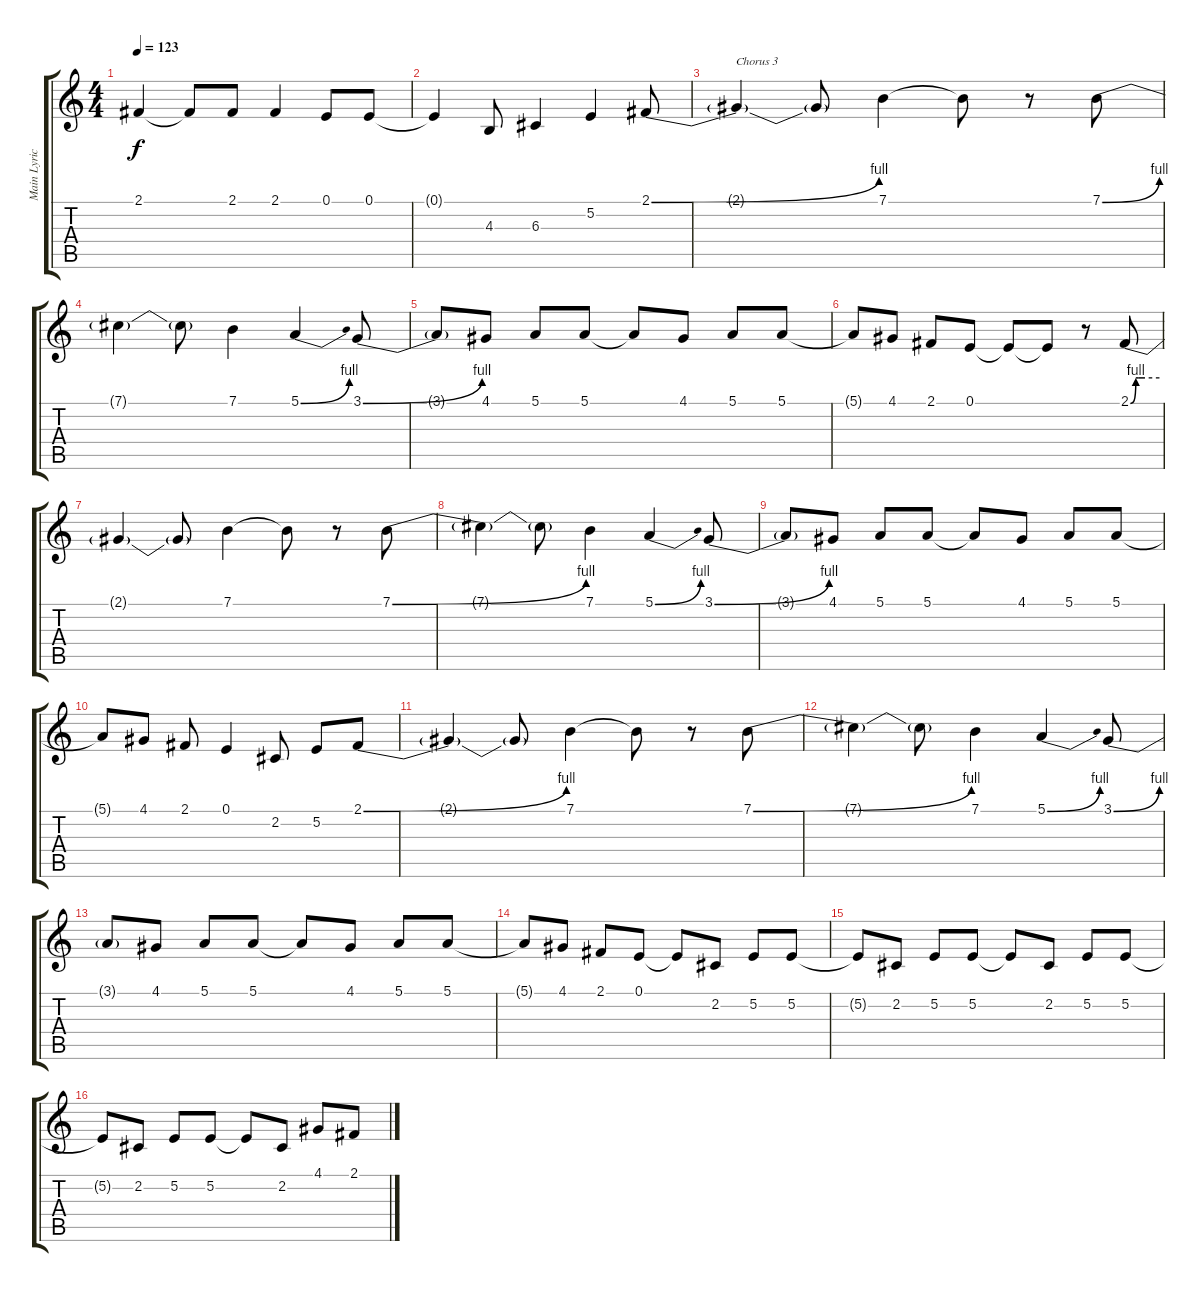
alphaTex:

\track ("Main Lyrics" "Main Lyric") {instrument altosax}
\staff {score tabs}
\tuning (E4 B3 G3 D3 A2 E2) {hide}
\ts (4 4)
\tempo 123
\clef g2
\ks c
2.1.4{dy f} 2.1{t}.8 2.1.8 2.1.4 0.1.8 0.1.8 |
0.1{t}.4 4.3.8 6.3.4 5.2.4 2.1{be (bend 0 0 60 4)}.8 |
2.1{t}.4{txt "Chorus 3"} 2.1{t}.8 7.1.4 7.1{t}.8 r.8 7.1{be (bend 0 0 60 4)}.8 |
7.1{t}.4 7.1{t}.8 7.1.4 5.1{be (bend 0 0 60 4)}.4 3.1{be (bend 0 0 60 4)}.8 |
3.1{t}.8 4.1.8 5.1.8 5.1.8 5.1{t}.8 4.1.8 5.1.8 5.1.8 |
5.1{t}.8 4.1.8 2.1.8 0.1.8 0.1{t}.8 0.1{t}.8 r.8 2.1{be (custom 0 0 11 4 16 4 30 4 60 4)}.8 |
2.1{t}.4 2.1{t}.8 7.1.4 7.1{t}.8 r.8 7.1{be (bend 0 0 60 4)}.8 |
7.1{t}.4 7.1{t}.8 7.1.4 5.1{be (bend 0 0 60 4)}.4 3.1{be (bend 0 0 60 4)}.8 |
3.1{t}.8 4.1.8 5.1.8 5.1.8 5.1{t}.8 4.1.8 5.1.8 5.1.8 |
5.1{t}.8 4.1.8 2.1.8 0.1.4 2.2.8 5.2.8 2.1{be (bend 0 0 60 4)}.8 |
2.1{t}.4 2.1{t}.8 7.1.4 7.1{t}.8 r.8 7.1{be (bend 0 0 60 4)}.8 |
7.1{t}.4 7.1{t}.8 7.1.4 5.1{be (bend 0 0 60 4)}.4 3.1{be (bend 0 0 60 4)}.8 |
3.1{t}.8 4.1.8 5.1.8 5.1.8 5.1{t}.8 4.1.8 5.1.8 5.1.8 |
5.1{t}.8 4.1.8 2.1.8 0.1.8 0.1{t}.8 2.2.8 5.2.8 5.2.8 |
5.2{t}.8 2.2.8 5.2.8 5.2.8 5.2{t}.8 2.2.8 5.2.8 5.2.8 |
5.2{t}.8 2.2.8 5.2.8 5.2.8 5.2{t}.8 2.2.8 4.1.8 2.1.8
